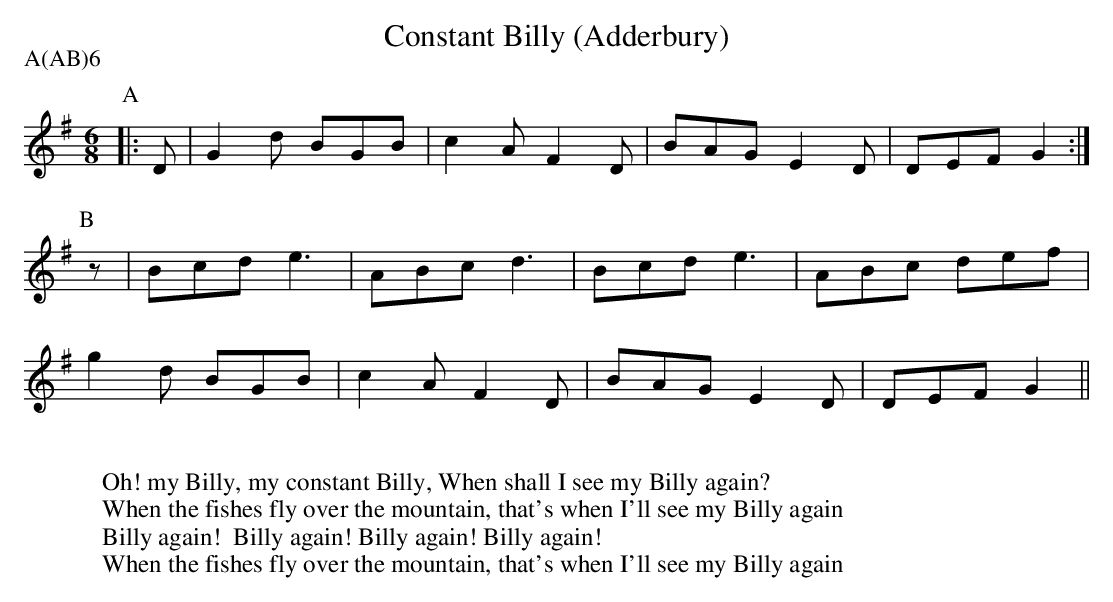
X:1
T:Constant Billy (Adderbury)
L:1/8
M:6/8
P:A(AB)6
K:G
P:A
|:D|G2d BGB|c2A F2D|BAG E2D|DEF G2:|
P:B
z|Bcd e3 |ABc d3 |Bcd e3 |ABc def|
g2d BGB|c2A F2D|BAG E2D|DEF G2||
W:
W:Oh! my Billy, my constant Billy, When shall I see my Billy again?
W:When the fishes fly over the mountain, that's when I'll see my Billy again
W:Billy again!  Billy again! Billy again! Billy again!
W:When the fishes fly over the mountain, that's when I'll see my Billy again
